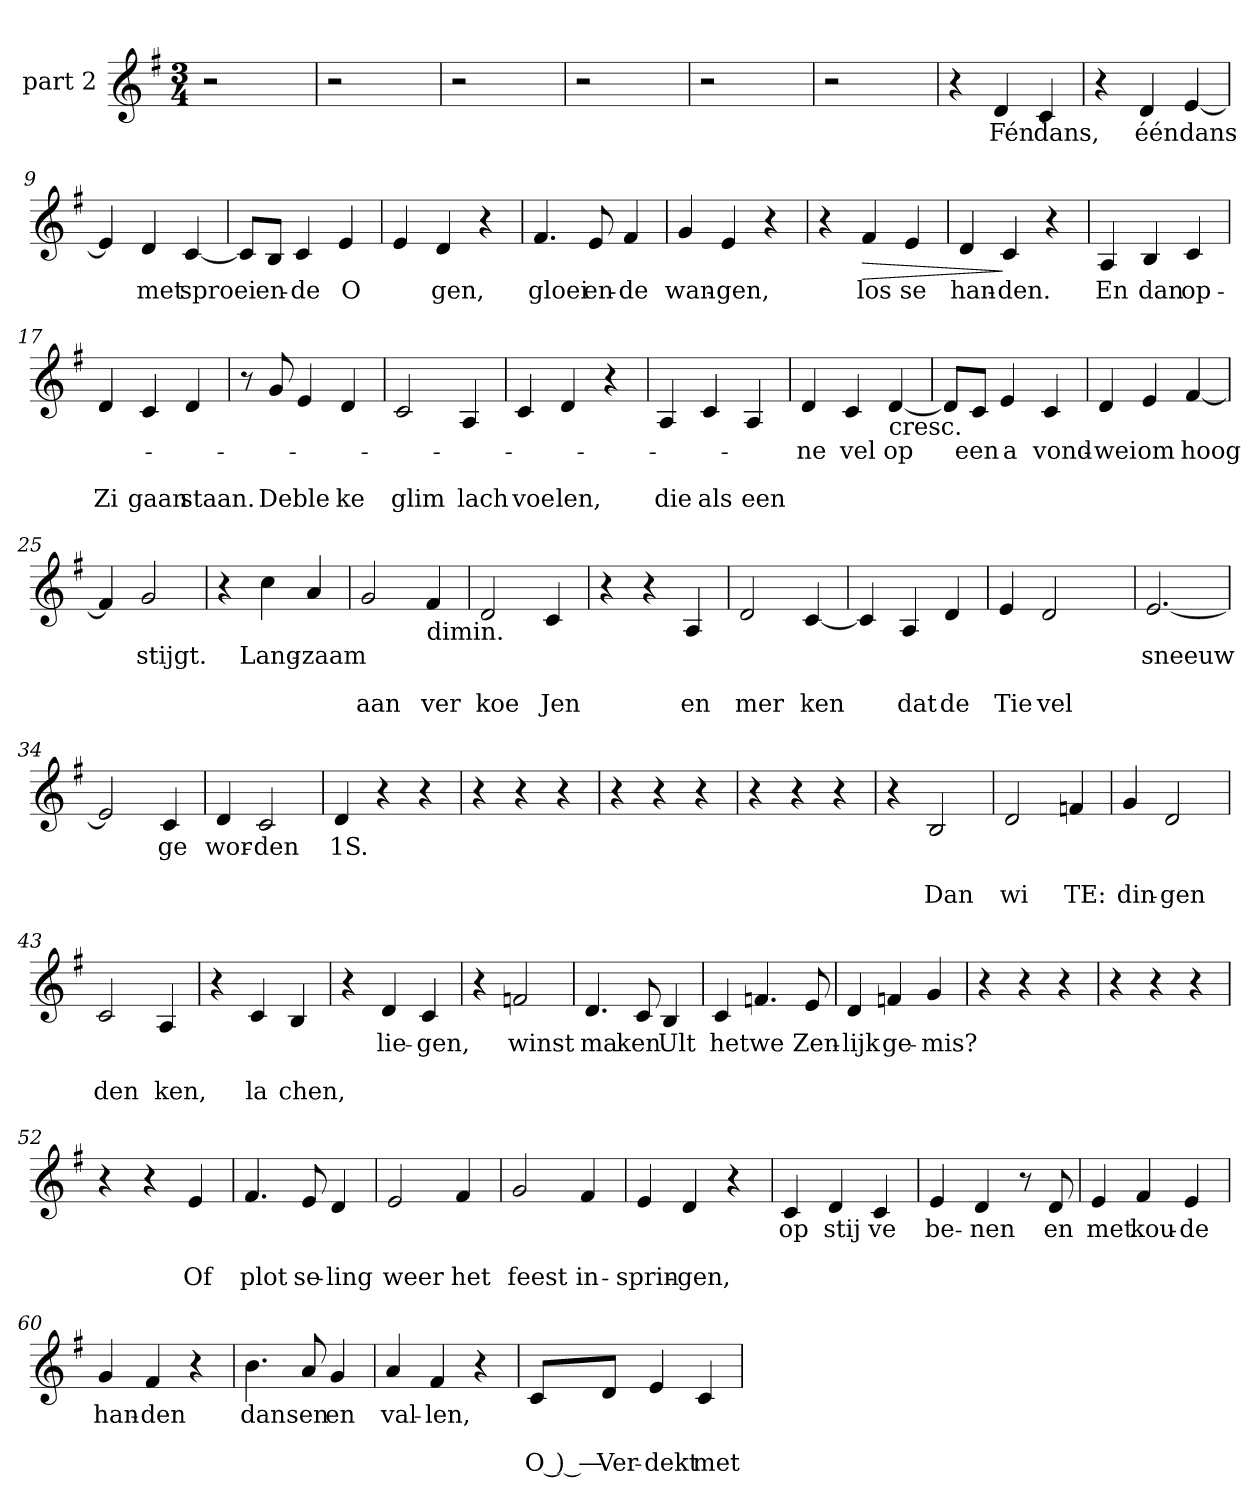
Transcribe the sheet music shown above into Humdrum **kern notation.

**kern	**text	**text	**text	**dynam
*part1	*part1	*part1	*part1	*part1
*staff1	*staff1	*staff1	*staff1	*staff1
*I"part 2	*	*	*	*
*clefG2	*	*	*	*
*k[f#]	*	*	*	*
*M3/4	*	*	*	*
*MM60	*	*	*	*
=1	=1	=1	=1	=1
2r	.	.	.	.
4ryy	.	.	.	.
=2	=2	=2	=2	=2
2r	.	.	.	.
4ryy	.	.	.	.
=3	=3	=3	=3	=3
2r	.	.	.	.
4ryy	.	.	.	.
=4	=4	=4	=4	=4
2r	.	.	.	.
4ryy	.	.	.	.
=5	=5	=5	=5	=5
2r	.	.	.	.
4ryy	.	.	.	.
=6	=6	=6	=6	=6
2r	.	.	.	.
4ryy	.	.	.	.
=7	=7	=7	=7	=7
4r	.	.	.	.
!	!LO:LY:b	!	!	!
4d/	Fén	.	.	.
!	!LO:LY:b	!	!	!
4c/	dans,	.	.	.
=8	=8	=8	=8	=8
4r	.	.	.	.
!	!LO:LY:b	!	!	!
4d/	één	.	.	.
!	!LO:LY:b	!	!	!
[4e/	dans	.	.	.
!!LO:LB:g=z
=9	=9	=9	=9	=9
4e/]	.	.	.	.
!	!LO:LY:b	!	!	!
4d/	met	.	.	.
!	!LO:LY:b	!	!	!
[4c/	sproei	.	.	.
=10	=10	=10	=10	=10
8c/L]	.	.	.	.
!	!LO:LY:b	!	!	!
8B/J	en-	.	.	.
!	!LO:LY:b	!	!	!
4c/	de	.	.	.
!	!LO:LY:b	!	!	!
4e/	O	.	.	.
=11	=11	=11	=11	=11
4e/	.	.	.	.
!	!LO:LY:b	!	!	!
4d/	gen,	.	.	.
4r	.	.	.	.
=12	=12	=12	=12	=12
!	!LO:LY:b	!	!	!
4.f#/	gloei	.	.	.
!	!LO:LY:b	!	!	!
8e/	en-	.	.	.
!	!LO:LY:b	!	!	!
4f#/	de	.	.	.
=13	=13	=13	=13	=13
!	!LO:LY:b	!	!	!
4g/	wan-	.	.	.
!	!LO:LY:b	!	!	!
4e/	gen,	.	.	.
4r	.	.	.	.
=14	=14	=14	=14	=14
4r	.	.	.	.
!	!LO:LY:b	!	!	!LO:HP:b
4f#/	los	.	.	>
!	!LO:LY:b	!	!	!
4e/	se	.	.	.
=15	=15	=15	=15	=15
!	!LO:LY:b	!	!	!
4d/	han-	.	.	.
!	!LO:LY:b	!	!	!
4c/	den.	.	.	]
4r	.	.	.	.
!!LO:LB:g=z
=16	=16	=16	=16	=16
!	!LO:LY:b	!	!	!
4A/	En	.	.	.
!	!LO:LY:b	!	!	!
4B/	dan	.	.	.
!	!LO:LY:b	!	!	!
4c/	op-	.	.	.
=17	=17	=17	=17	=17
!	!	!	!LO:LY:b	!
4d/	.	.	Zi	.
!	!	!	!LO:LY:b	!
4c/	.	.	gaan	.
!	!	!	!LO:LY:b	!
4d/	.	.	staan.	.
=18	=18	=18	=18	=18
8r	.	.	.	.
!	!	!	!LO:LY:b	!
8g/	.	.	De	.
!	!	!	!LO:LY:b	!
4e/	.	.	ble	.
!	!	!	!LO:LY:b	!
4d/	.	.	ke	.
=19	=19	=19	=19	=19
!	!	!	!LO:LY:b	!
2c/	.	.	glim	.
!	!	!	!LO:LY:b	!
4A/	.	.	lach	.
=20	=20	=20	=20	=20
!	!	!	!LO:LY:b	!
4c/	.	.	voe	.
!	!	!	!LO:LY:b	!
4d/	.	.	len,	.
4r	.	.	.	.
=21	=21	=21	=21	=21
!	!	!	!LO:LY:b	!
4A/	.	.	die	.
!	!	!	!LO:LY:b	!
4c/	.	.	als	.
!	!	!	!LO:LY:b	!
4A/	.	.	een	.
=22	=22	=22	=22	=22
!	!LO:LY:b	!	!	!
4d/	ne	.	.	.
!	!LO:LY:b	!	!	!
4c/	vel	.	.	.
!LO:TX:b:t=cresc.	!	!	!	!
!	!LO:LY:b	!	!	!
[4d/	op	.	.	.
!!LO:LB:g=z
=23	=23	=23	=23	=23
8d/L]	.	.	.	.
!	!LO:LY:b	!	!	!
8c/J	een	.	.	.
!	!LO:LY:b	!	!	!
4e/	a	.	.	.
!	!LO:LY:b	!	!	!
4c/	vond -	.	.	.
=24	=24	=24	=24	=24
!	!LO:LY:b	!	!	!
4d/	wei	.	.	.
!	!LO:LY:b	!	!	!
4e/	om	.	.	.
!	!LO:LY:b	!	!	!
[4f#/	hoog	.	.	.
=25	=25	=25	=25	=25
4f#/]	.	.	.	.
!	!LO:LY:b	!	!	!
2g/	stijgt.	.	.	.
=26	=26	=26	=26	=26
4r	.	.	.	.
!	!LO:LY:b	!	!	!
4cc\	Lang-	.	.	.
!	!LO:LY:b	!	!	!
4a/	zaam	.	.	.
=27	=27	=27	=27	=27
!	!	!	!LO:LY:b	!
2g/	.	.	aan	.
!LO:TX:b:t=dimin.	!	!	!	!
!	!	!	!LO:LY:b	!
4f#/	.	.	ver	.
=28	=28	=28	=28	=28
!	!	!	!LO:LY:b	!
2d/	.	.	koe	.
!	!	!	!LO:LY:b	!
4c/	.	.	Jen	.
=29	=29	=29	=29	=29
4r	.	.	.	.
4r	.	.	.	.
!	!	!	!LO:LY:b	!
4A/	.	.	en	.
=30	=30	=30	=30	=30
!	!	!	!LO:LY:b	!
2d/	.	.	mer	.
!	!	!	!LO:LY:b	!
[4c/	.	.	ken	.
!!LO:LB:g=z
=31	=31	=31	=31	=31
4c/]	.	.	.	.
!	!	!	!LO:LY:b	!
4A/	.	.	dat	.
!	!	!	!LO:LY:b	!
4d/	.	.	de	.
=32	=32	=32	=32	=32
!	!	!	!LO:LY:b	!
4e/	.	.	Tie	.
!	!	!	!LO:LY:b	!
2d/	.	.	vel	.
=33	=33	=33	=33	=33
!	!LO:LY:b	!	!	!
[2.e/	sneeuw	.	.	.
=34	=34	=34	=34	=34
2e/]	.	.	.	.
!	!LO:LY:b	!	!	!
4c/	ge	.	.	.
=35	=35	=35	=35	=35
!	!LO:LY:b	!	!	!
4d/	wor-	.	.	.
!	!LO:LY:b	!	!	!
2c/	den	.	.	.
=36	=36	=36	=36	=36
!	!LO:LY:b	!	!	!
4d/	1S.	.	.	.
4r	.	.	.	.
4r	.	.	.	.
=37	=37	=37	=37	=37
4r	.	.	.	.
4r	.	.	.	.
4r	.	.	.	.
=38	=38	=38	=38	=38
4r	.	.	.	.
4r	.	.	.	.
4r	.	.	.	.
!!LO:LB:g=z
=39	=39	=39	=39	=39
4r	.	.	.	.
4r	.	.	.	.
4r	.	.	.	.
=40	=40	=40	=40	=40
4r	.	.	.	.
!	!	!	!LO:LY:b	!
2B/	.	.	Dan	.
=41	=41	=41	=41	=41
!	!	!	!LO:LY:b	!
2d/	.	.	wi	.
!	!	!	!LO:LY:b	!
4fn/	.	.	TE:	.
=42	=42	=42	=42	=42
!	!	!	!LO:LY:b	!
4g/	.	.	din -	.
!	!	!	!LO:LY:b	!
2d/	.	.	gen	.
=43	=43	=43	=43	=43
!	!	!	!LO:LY:b	!
2c/	.	.	den	.
!	!	!	!LO:LY:b	!
4A/	.	.	ken,	.
=44	=44	=44	=44	=44
4r	.	.	.	.
!	!	!	!LO:LY:b	!
4c/	.	.	la	.
!	!	!	!LO:LY:b	!
4B/	.	.	chen,	.
=45	=45	=45	=45	=45
4r	.	.	.	.
!	!LO:LY:b	!	!	!
4d/	lie -	.	.	.
!	!LO:LY:b	!	!	!
4c/	gen,	.	.	.
=46	=46	=46	=46	=46
4r	.	.	.	.
!	!LO:LY:b	!	!	!
2fn/	winst	.	.	.
!!LO:LB:g=z
=47	=47	=47	=47	=47
!	!LO:LY:b	!	!	!
4.d/	ma	.	.	.
!	!LO:LY:b	!	!	!
8c/	ken	.	.	.
!	!LO:LY:b	!	!	!
4B/	Ult	.	.	.
=48	=48	=48	=48	=48
!	!LO:LY:b	!	!	!
4c/	het	.	.	.
!	!LO:LY:b	!	!	!
4.fn/	we	.	.	.
!	!LO:LY:b	!	!	!
8e/	Zen -	.	.	.
=49	=49	=49	=49	=49
!	!LO:LY:b	!	!	!
4d/	lijk	.	.	.
!	!LO:LY:b	!	!	!
4fn/	ge-	.	.	.
!	!LO:LY:b	!	!	!
4g/	mis?	.	.	.
=50	=50	=50	=50	=50
4r	.	.	.	.
4r	.	.	.	.
4r	.	.	.	.
=51	=51	=51	=51	=51
4r	.	.	.	.
4r	.	.	.	.
4r	.	.	.	.
=52	=52	=52	=52	=52
4r	.	.	.	.
4r	.	.	.	.
!	!	!	!LO:LY:b	!
4e/	.	.	Of	.
=53	=53	=53	=53	=53
!	!	!	!LO:LY:b	!
4.f#/	.	.	plot	.
!	!	!	!LO:LY:b	!
8e/	.	.	se -	.
!	!	!	!LO:LY:b	!
4d/	.	.	ling	.
!!LO:LB:g=z
=54	=54	=54	=54	=54
!	!	!	!LO:LY:b	!
2e/	.	.	weer	.
!	!	!	!LO:LY:b	!
4f#/	.	.	het	.
=55	=55	=55	=55	=55
!	!	!	!LO:LY:b	!
2g/	.	.	feest	.
!	!	!	!LO:LY:b	!
4f#/	.	.	in-	.
=56	=56	=56	=56	=56
!	!	!	!LO:LY:b	!
4e/	.	.	sprin-	.
!	!	!	!LO:LY:b	!
4d/	.	.	gen,	.
4r	.	.	.	.
=57	=57	=57	=57	=57
!	!LO:LY:b	!	!	!
4c/	op	.	.	.
!	!LO:LY:b	!	!	!
4d/	stij	.	.	.
!	!LO:LY:b	!	!	!
4c/	ve	.	.	.
=58	=58	=58	=58	=58
!	!LO:LY:b	!	!	!
4e/	be -	.	.	.
!	!LO:LY:b	!	!	!
4d/	nen	.	.	.
8r	.	.	.	.
!	!LO:LY:b	!	!	!
8d/	en	.	.	.
=59	=59	=59	=59	=59
!	!LO:LY:b	!	!	!
4e/	met	.	.	.
!	!LO:LY:b	!	!	!
4f#/	kou -	.	.	.
!	!LO:LY:b	!	!	!
4e/	de	.	.	.
=60	=60	=60	=60	=60
!	!LO:LY:b	!	!	!
4g/	han-	.	.	.
!	!LO:LY:b	!	!	!
4f#/	den	.	.	.
4r	.	.	.	.
!!LO:LB:g=z
=61	=61	=61	=61	=61
!	!LO:LY:b	!	!	!
4.b\	dan	.	.	.
!	!LO:LY:b	!	!	!
8a/	sen	.	.	.
!	!LO:LY:b	!	!	!
4g/	en	.	.	.
=62	=62	=62	=62	=62
!	!LO:LY:b	!	!	!
4a/	val -	.	.	.
!	!LO:LY:b	!	!	!
4f#/	len,	.	.	.
4r	.	.	.	.
=63	=63	=63	=63	=63
!	!	!	!LO:LY:b	!
8c/L	.	.	O ) —	.
!	!	!	!LO:LY:b	!
8d/J	.	.	Ver-	.
!	!	!	!LO:LY:b	!
4e/	.	.	dekt	.
!	!	!	!LO:LY:b	!
4c/	.	.	met	.
=	=	=	=	=
*-	*-	*-	*-	*-
